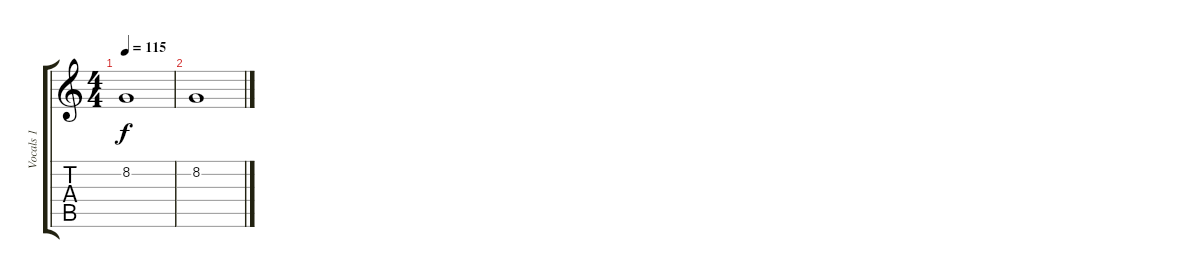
\track ("Vocals 1" "Vocals 1") {instrument altosax}
\staff {score tabs}
\tuning (E4 B3 G3 D3 A2 E2) {hide}
\ts (4 4)
\tempo 115
\clef g2
\ks c
8.2.1{dy f} |
8.2.1
